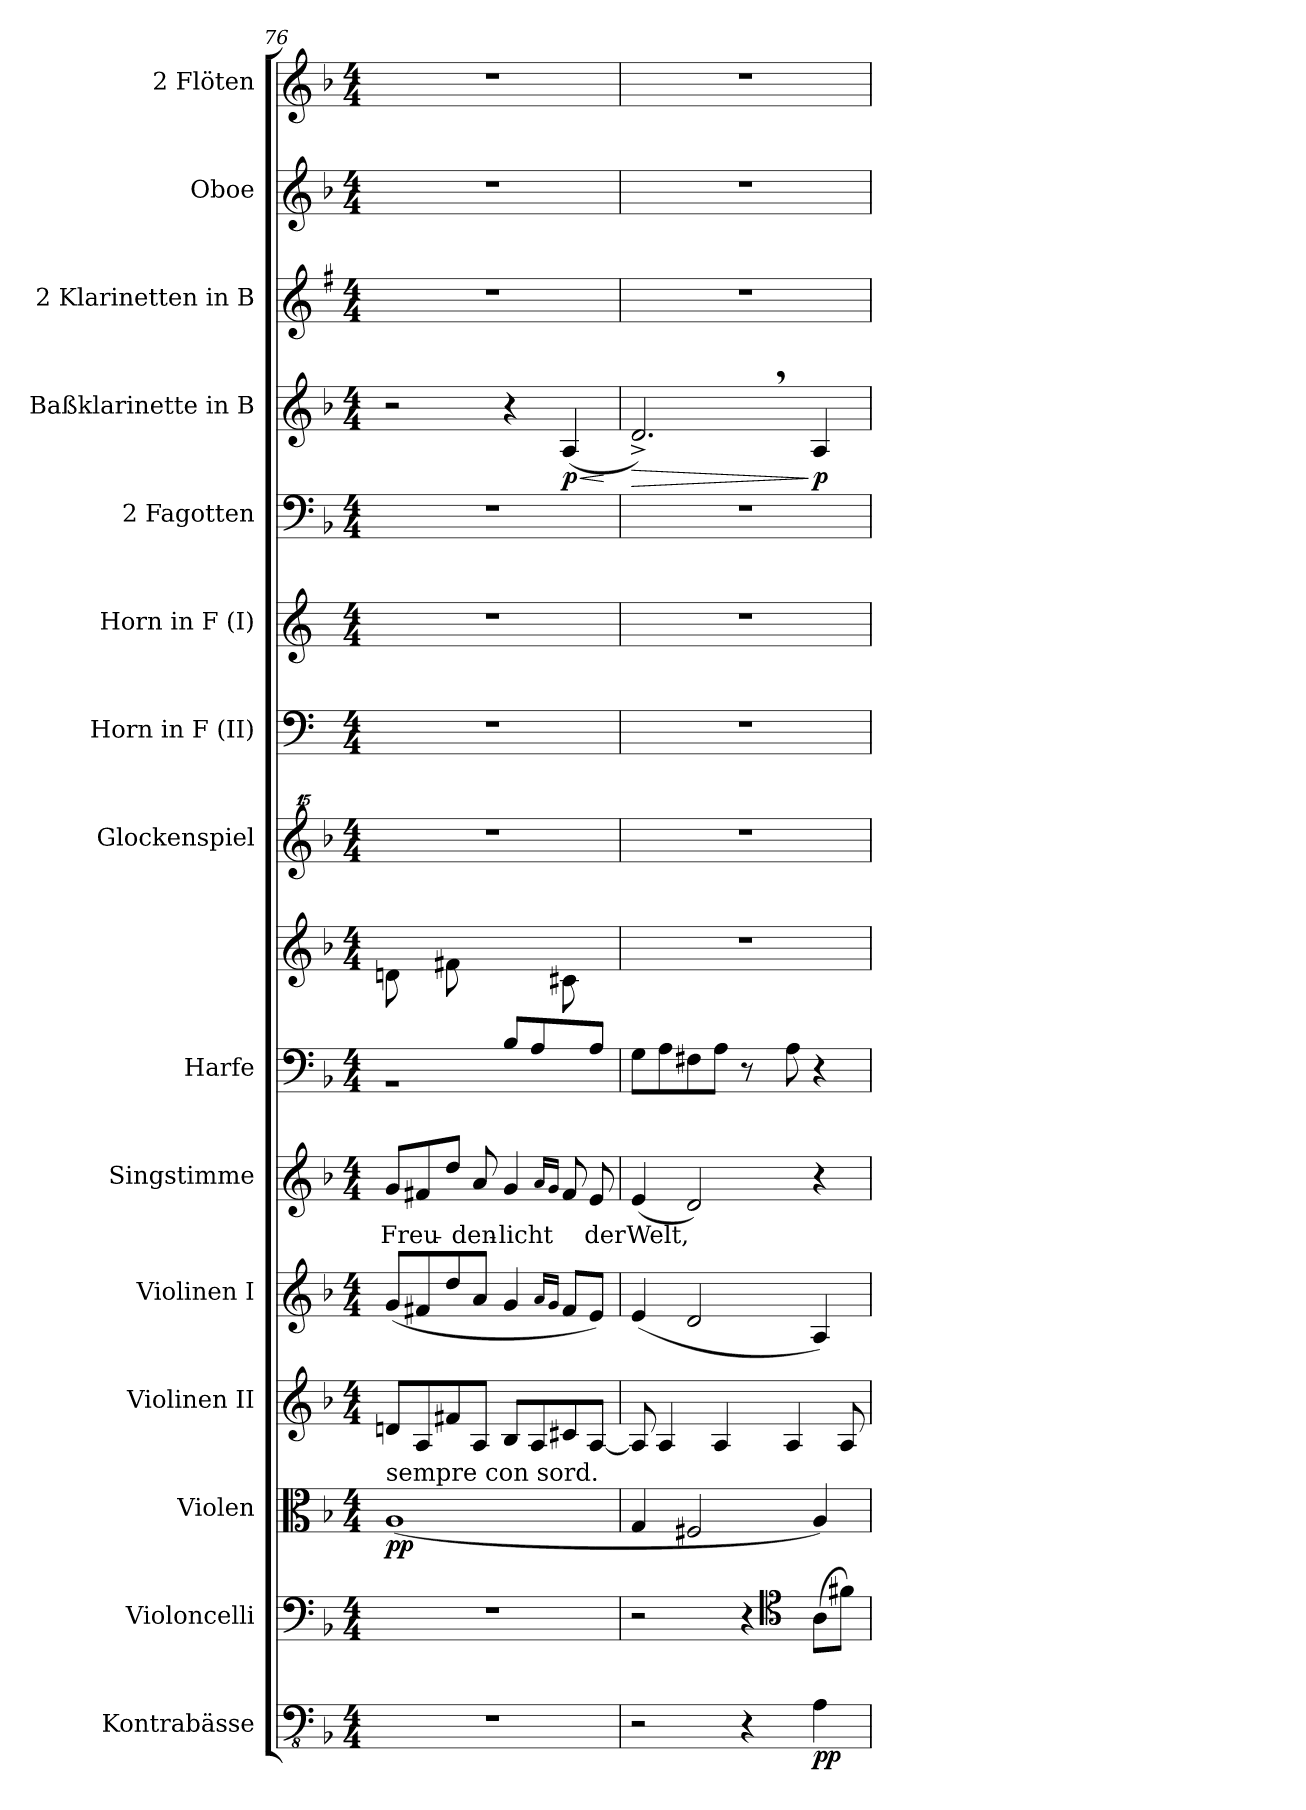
**kern	**dynam	**kern	**kern	**dynam	**kern	**kern	**kern	**text	**kern	**kern	**kern	**kern	**kern	**kern	**kern	**dynam	**kern	**kern	**kern
*part15	*part15	*part14	*part13	*part13	*part12	*part11	*part10	*part10	*part9	*part9	*part8	*part7	*part6	*part5	*part4	*part4	*part3	*part2	*part1
*staff16	*staff16	*staff15	*staff14	*staff14	*staff13	*staff12	*staff11	*staff11	*staff10	*staff9	*staff8	*staff7	*staff6	*staff5	*staff4	*staff4	*staff3	*staff2	*staff1
*I"Kontrabässe	*	*I"Violoncelli	*I"Violen	*	*I"Violinen II	*I"Violinen I	*I"Singstimme	*	*I"Harfe	*	*I"Glockenspiel	*I"Horn in F (II)	*I"Horn in F (I)	*I"2 Fagotten	*I"Baßklarinette in B	*	*I"2 Klarinetten in B	*I"Oboe	*I"2 Flöten
*I'Kb.	*	*I'Vc.	*	*	*I'Vl. II	*I'Vl. I	*I'Singst.	*	*I'Hf.	*	*I'Glk.	*I'Hr. II	*I'Hr. I	*I'Fg.	*I'Bklar. (B)	*	*I'Klar. (B)	*I'Ob.	*I'Fl.
*clefFv4	*	*clefF4	*clefC3	*	*clefG2	*clefG2	*clefG2	*	*clefF4	*clefG2	*clefG^^2	*clefF4	*clefG2	*clefF4	*clefG2	*	*clefG2	*clefG2	*clefG2
*	*	*	*	*	*	*	*	*	*	*	*	*ITrd4c7	*ITrd4c7	*	*ITrd8c14	*	*ITrd1c2	*	*
*k[b-]	*	*k[b-]	*k[b-]	*	*k[b-]	*k[b-]	*k[b-]	*	*k[b-]	*k[b-]	*k[b-]	*k[b-]	*k[b-]	*k[b-]	*k[b-]	*	*k[b-]	*k[b-]	*k[b-]
*M4/4	*	*M4/4	*M4/4	*	*M4/4	*M4/4	*M4/4	*	*M4/4	*M4/4	*M4/4	*M4/4	*M4/4	*M4/4	*M4/4	*	*M4/4	*M4/4	*M4/4
=76	=76	=76	=76	=76	=76	=76	=76	=76	=76	=76	=76	=76	=76	=76	=76	=76	=76	=76	=76
*	*	*	*	*	*	*	*	*	*^	*	*	*	*	*	*	*	*	*	*
!	!	!	!LO:TX:a:t=sempre con sord.	!	!	!	!	!	!	!	!	!	!	!	!	!	!	!	!	!
!	!	!	!	!LO:DY:b	!	!	!	!	!	!	!	!	!	!	!	!	!	!	!	!
1r	.	1r	(1A	pp	8dn/L	(8g/L	8g/L	Freu-	8ryy	1r	8dn\L	1r	1r	1r	1r	2r	.	1r	1r	1r
.	.	.	.	.	8A/	8f#X/	8f#X/	.	8A/	.	8ryy	.	.	.	.	.	.	.	.	.
.	.	.	.	.	8f#X/	8dd/	8dd/J	.	8ryy	.	8f#X\	.	.	.	.	.	.	.	.	.
.	.	.	.	.	8A/J	8a/J	8a/	-den-	8A/J	.	4.ryy	.	.	.	.	.	.	.	.	.
.	.	.	.	.	8B-/L	4g/	4g/	-licht	8B-/L	.	.	.	.	.	.	4r	.	.	.	.
.	.	.	.	.	8A/	.	.	.	8A/	.	.	.	.	.	.	.	.	.	.	.
.	.	.	.	.	.	16qa/LL	16qa/LL	.	.	.	.	.	.	.	.	.	.	.	.	.
.	.	.	.	.	.	16qg/JJ	16qg/JJ	.	.	.	.	.	.	.	.	.	.	.	.	.
!	!	!	!	!	!	!	!	!	!	!	!	!	!	!	!	!	!LO:HP:b	!	!	!
!	!	!	!	!	!	!	!	!	!	!	!	!	!	!	!	!	!LO:DY:n=1:b	!	!	!
.	.	.	.	.	8c#X/	8f#/L	8f#/	.	8ryy	.	8c#X\	.	.	.	.	(4AA/	< p	.	.	.
.	.	.	.	.	[8A/J	8e/J)	8e/	der	8A/J	.	8ryy	.	.	.	.	.	.	.	.	.
*	*	*	*	*	*	*	*	*	*v	*v	*	*	*	*	*	*	*	*	*	*
.	.	.	.	.	.	.	.	.	.	.	.	.	.	.	.	[	.	.	.
=77	=77	=77	=77	=77	=77	=77	=77	=77	=77	=77	=77	=77	=77	=77	=77	=77	=77	=77	=77
!	!	!	!	!	!	!	!	!	!	!	!	!	!	!	!	!LO:HP:b	!	!	!
2r	.	2r	4G/	.	8A/]	(4e/	(4e/	Welt,	8G\L	1r	1r	1r	1r	1r	2.D^,/)	>	1r	1r	1r
.	.	.	.	.	4A/	.	.	.	8A\	.	.	.	.	.	.	.	.	.	.
.	.	.	2F#X/	.	.	2d/	2d/)	.	8F#X\	.	.	.	.	.	.	.	.	.	.
.	.	.	.	.	4A/	.	.	.	8A\J	.	.	.	.	.	.	.	.	.	.
4r	.	4r	.	.	.	.	.	.	8r	.	.	.	.	.	.	.	.	.	.
*	*	*clefC4	*	*	*	*	*	*	*	*	*	*	*	*	*	*	*	*	*
.	.	.	.	.	4A/	.	.	.	8A\	.	.	.	.	.	.	.	.	.	.
!	!LO:DY:b	!	!	!	!	!	!	!	!	!	!	!	!	!	!	!LO:DY:n=1:b	!	!	!
4AA\	pp	(8A\L	4A/)	.	.	4A/)	4r	.	4r	.	.	.	.	.	4AA/	] p	.	.	.
.	.	8f#X\J)	.	.	8A/	.	.	.	.	.	.	.	.	.	.	.	.	.	.
=	=	=	=	=	=	=	=	=	=	=	=	=	=	=	=	=	=	=	=
*-	*-	*-	*-	*-	*-	*-	*-	*-	*-	*-	*-	*-	*-	*-	*-	*-	*-	*-	*-
